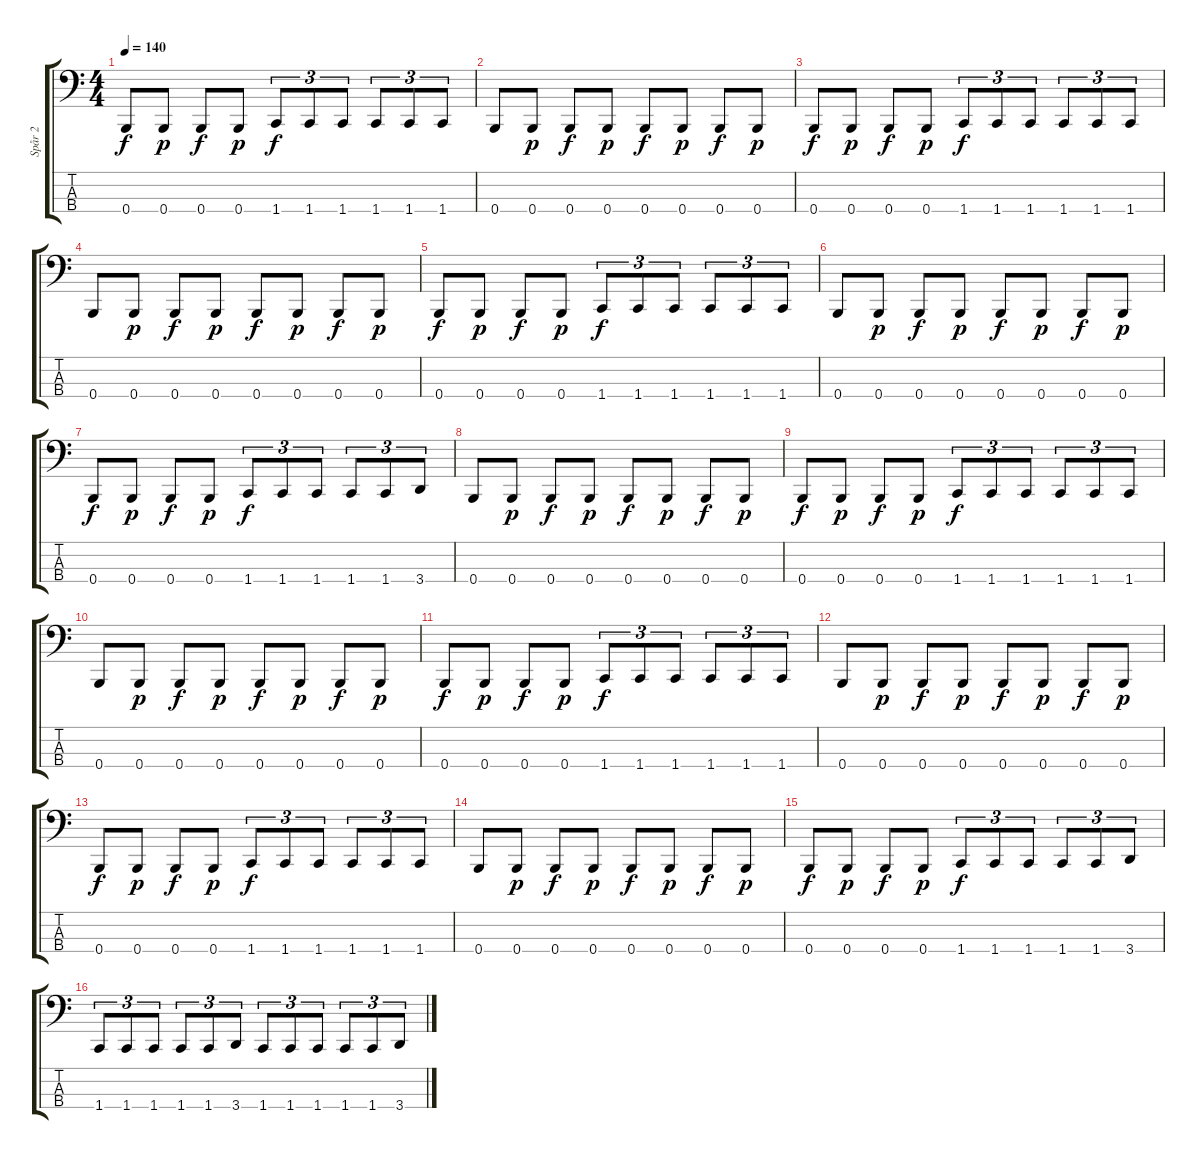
\track ("Spår 2" "Spår 2") {instrument electricbassfinger}
\staff {score tabs}
\tuning (E2 B1 Gb1 B0) {hide}
\ts (4 4)
\tempo 140
\clef f4
\ks c
0.4.8{dy f} 0.4.8{dy p} 0.4.8{dy f} 0.4.8{dy p} 1.4.8{tu (3 2) dy f} 1.4.8{tu (3 2)} 1.4.8{tu (3 2)} 1.4.8{tu (3 2)} 1.4.8{tu (3 2)} 1.4.8{tu (3 2)} |
0.4.8 0.4.8{dy p} 0.4.8{dy f} 0.4.8{dy p} 0.4.8{dy f} 0.4.8{dy p} 0.4.8{dy f} 0.4.8{dy p} |
0.4.8{dy f} 0.4.8{dy p} 0.4.8{dy f} 0.4.8{dy p} 1.4.8{tu (3 2) dy f} 1.4.8{tu (3 2)} 1.4.8{tu (3 2)} 1.4.8{tu (3 2)} 1.4.8{tu (3 2)} 1.4.8{tu (3 2)} |
0.4.8 0.4.8{dy p} 0.4.8{dy f} 0.4.8{dy p} 0.4.8{dy f} 0.4.8{dy p} 0.4.8{dy f} 0.4.8{dy p} |
0.4.8{dy f} 0.4.8{dy p} 0.4.8{dy f} 0.4.8{dy p} 1.4.8{tu (3 2) dy f} 1.4.8{tu (3 2)} 1.4.8{tu (3 2)} 1.4.8{tu (3 2)} 1.4.8{tu (3 2)} 1.4.8{tu (3 2)} |
0.4.8 0.4.8{dy p} 0.4.8{dy f} 0.4.8{dy p} 0.4.8{dy f} 0.4.8{dy p} 0.4.8{dy f} 0.4.8{dy p} |
0.4.8{dy f} 0.4.8{dy p} 0.4.8{dy f} 0.4.8{dy p} 1.4.8{tu (3 2) dy f} 1.4.8{tu (3 2)} 1.4.8{tu (3 2)} 1.4.8{tu (3 2)} 1.4.8{tu (3 2)} 3.4.8{tu (3 2)} |
0.4.8 0.4.8{dy p} 0.4.8{dy f} 0.4.8{dy p} 0.4.8{dy f} 0.4.8{dy p} 0.4.8{dy f} 0.4.8{dy p} |
0.4.8{dy f} 0.4.8{dy p} 0.4.8{dy f} 0.4.8{dy p} 1.4.8{tu (3 2) dy f} 1.4.8{tu (3 2)} 1.4.8{tu (3 2)} 1.4.8{tu (3 2)} 1.4.8{tu (3 2)} 1.4.8{tu (3 2)} |
0.4.8 0.4.8{dy p} 0.4.8{dy f} 0.4.8{dy p} 0.4.8{dy f} 0.4.8{dy p} 0.4.8{dy f} 0.4.8{dy p} |
0.4.8{dy f} 0.4.8{dy p} 0.4.8{dy f} 0.4.8{dy p} 1.4.8{tu (3 2) dy f} 1.4.8{tu (3 2)} 1.4.8{tu (3 2)} 1.4.8{tu (3 2)} 1.4.8{tu (3 2)} 1.4.8{tu (3 2)} |
0.4.8 0.4.8{dy p} 0.4.8{dy f} 0.4.8{dy p} 0.4.8{dy f} 0.4.8{dy p} 0.4.8{dy f} 0.4.8{dy p} |
0.4.8{dy f} 0.4.8{dy p} 0.4.8{dy f} 0.4.8{dy p} 1.4.8{tu (3 2) dy f} 1.4.8{tu (3 2)} 1.4.8{tu (3 2)} 1.4.8{tu (3 2)} 1.4.8{tu (3 2)} 1.4.8{tu (3 2)} |
0.4.8 0.4.8{dy p} 0.4.8{dy f} 0.4.8{dy p} 0.4.8{dy f} 0.4.8{dy p} 0.4.8{dy f} 0.4.8{dy p} |
0.4.8{dy f} 0.4.8{dy p} 0.4.8{dy f} 0.4.8{dy p} 1.4.8{tu (3 2) dy f} 1.4.8{tu (3 2)} 1.4.8{tu (3 2)} 1.4.8{tu (3 2)} 1.4.8{tu (3 2)} 3.4.8{tu (3 2)} |
1.4.8{tu (3 2)} 1.4.8{tu (3 2)} 1.4.8{tu (3 2)} 1.4.8{tu (3 2)} 1.4.8{tu (3 2)} 3.4.8{tu (3 2)} 1.4.8{tu (3 2)} 1.4.8{tu (3 2)} 1.4.8{tu (3 2)} 1.4.8{tu (3 2)} 1.4.8{tu (3 2)} 3.4.8{tu (3 2)}
